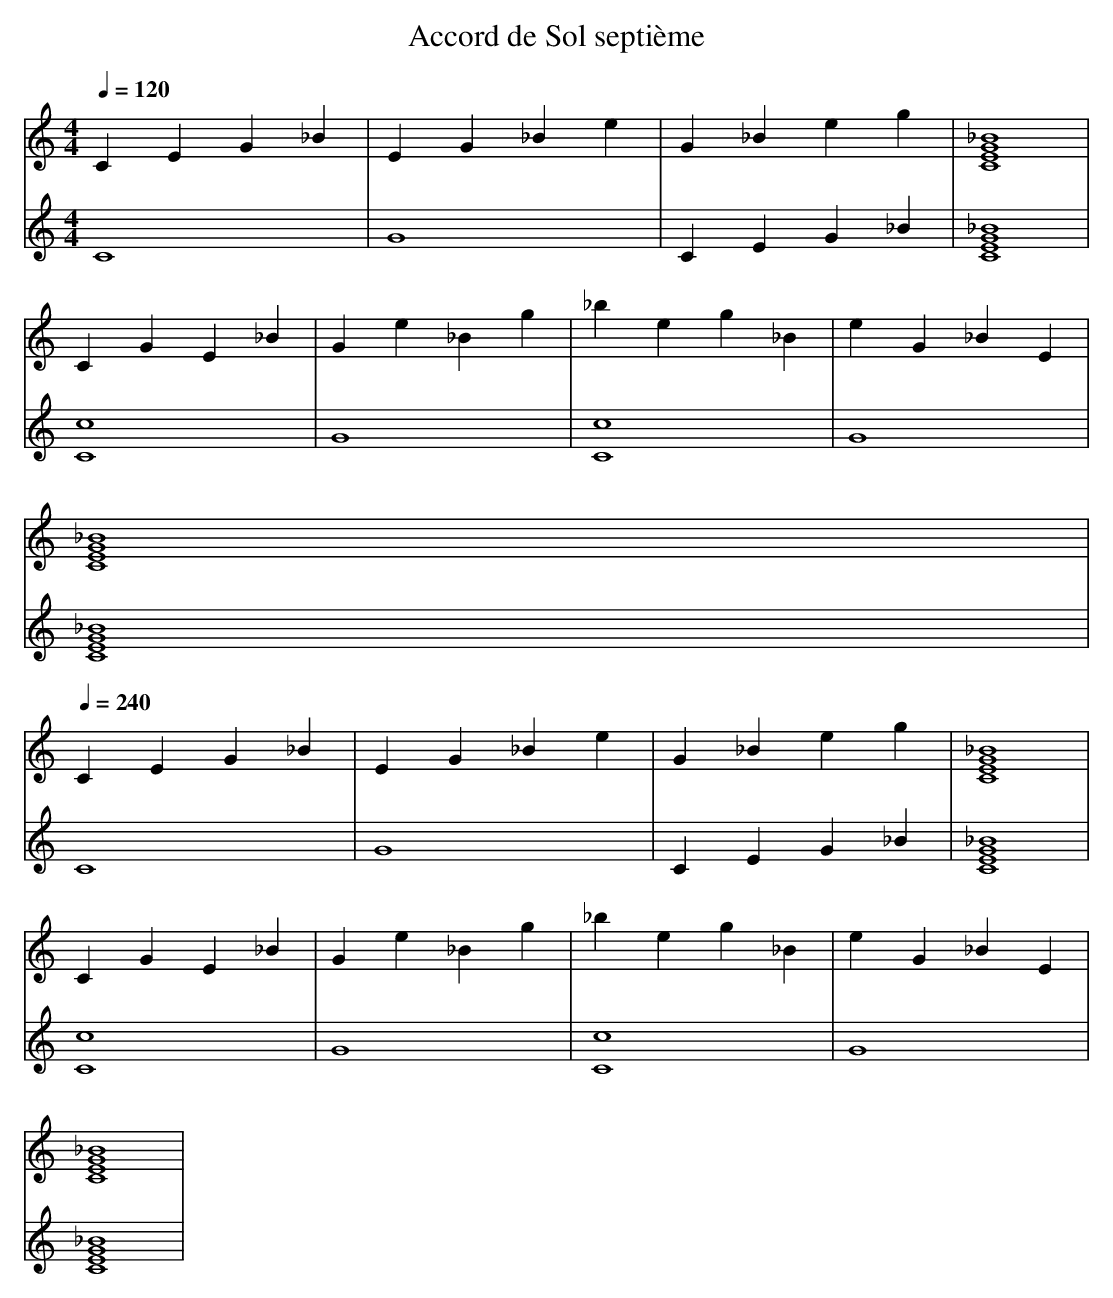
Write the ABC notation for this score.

X:1
T:Accord de Sol septième
M: 4/4
L: 1/4
Q:1/4=120
K:C
V:1
C E G _B | E G _B e | G _B e g | [C4 E4 G4 _B4] |
C G E _B | G e _B g | _b e g _B | e G _B E |
[C4 E4 G4 _B4] |
Q:1/4=240
C E G _B | E G _B e | G _B e g | [C4 E4 G4 _B4] |
C G E _B | G e _B g | _b e g _B | e G _B E |
[C4 E4 G4 _B4] |
V:2
C4 | G4 | C E G _B | [C4 E4 G4 _B4] |
[C4 c4] | G4 | [C4 c4] | G4 |
[C4 E4 G4 _B4] |
Q:1/4=240
C4 | G4 | C E G _B | [C4 E4 G4 _B4] |
[C4 c4] | G4 | [C4 c4] | G4 |
[C4 E4 G4 _B4] |
